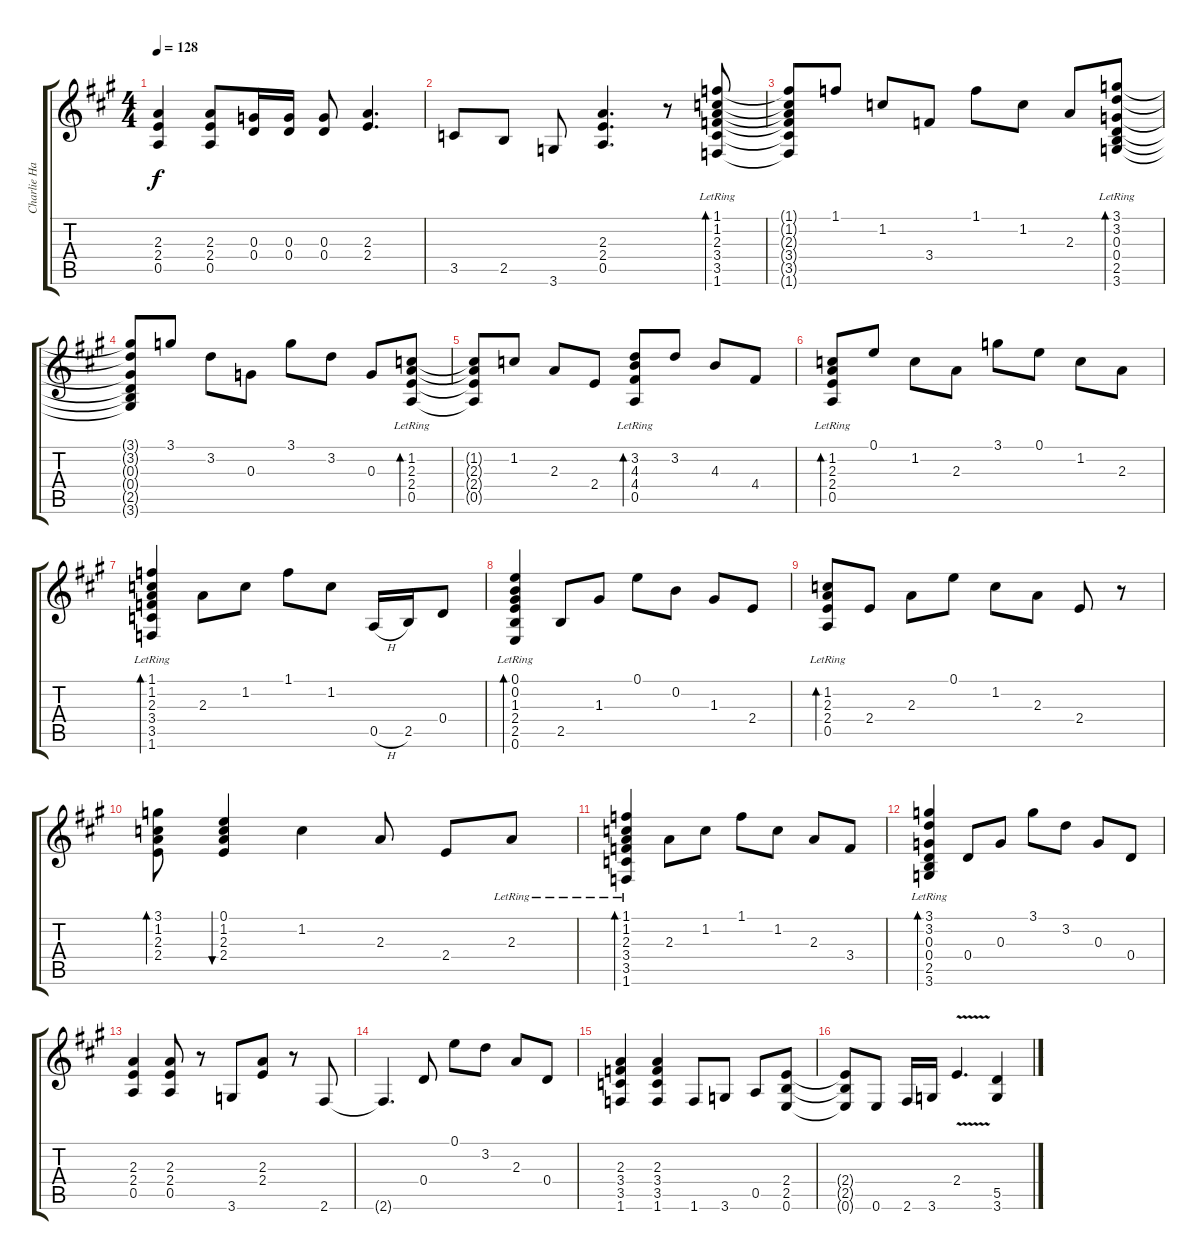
\track ("Charlie Hargrett Guitar" "Charlie Ha") {instrument overdrivenguitar}
\staff {score tabs}
\tuning (E4 B3 G3 D3 A2 E2) {hide}
\ts (4 4)
\tempo 128
\clef g2
\ks a
(2.3 2.4 0.5).4{dy f} (2.3 2.4 0.5).8 (0.3 0.4).16 (0.3 0.4).16 (0.3 0.4).8 (2.3 2.4).4{d} |
3.5.8 2.5.8 3.6.8 (2.3 2.4 0.5).4{d} r.8 (1.1 1.2 2.3 3.4{lr} 3.5{lr} 1.6{lr}).8{bd 480 instrument electricguitarclean} |
(1.1{t} 1.2{t} 2.3{t} 3.4{t} 3.5{t} 1.6{t}).8 1.1.8 1.2.8 3.4.8 1.1.8 1.2.8 2.3.8 (3.1{lr} 3.2{lr} 0.3{lr} 0.4{lr} 2.5{lr} 3.6{lr}).8{bd 480} |
(3.1{t} 3.2{t} 0.3{t} 0.4{t} 2.5{t} 3.6{t}).8 3.1.8 3.2.8 0.3.8 3.1.8 3.2.8 0.3.8 (1.2{lr} 2.3{lr} 2.4{lr} 0.5{lr}).8{bd 480} |
(1.2{t} 2.3{t} 2.4{t} 0.5{t}).8 1.2.8 2.3.8 2.4.8 (3.2{lr} 4.3{lr} 4.4{lr} 0.5{lr}).8{bd 480} 3.2.8 4.3.8 4.4.8 |
(1.2{lr} 2.3{lr} 2.4{lr} 0.5{lr}).8{bd 240} 0.1.8 1.2.8 2.3.8 3.1.8 0.1.8 1.2.8 2.3.8 |
(1.1{lr} 1.2{lr} 2.3{lr} 3.4{lr} 3.5{lr} 1.6{lr}).4{bd 60} 2.3.8 1.2.8 1.1.8 1.2.8 0.5{h}.16 2.5.16 0.4.8 |
(0.1{lr} 0.2{lr} 1.3{lr} 2.4{lr} 2.5{lr} 0.6{lr}).4{bd 120} 2.5.8 1.3.8 0.1.8 0.2.8 1.3.8 2.4.8 |
(1.2{lr} 2.3{lr} 2.4{lr} 0.5{lr}).8{bd 240} 2.4.8 2.3.8 0.1.8 1.2.8 2.3.8 2.4.8 r.8 |
(3.1 1.2 2.3 2.4).8{bd 480} (0.1 1.2 2.3 2.4).4{bu 240} 1.2.4 2.3.8 2.4.8 2.3{lr}.8 |
(1.1{lr} 1.2{lr} 2.3{lr} 3.4{lr} 3.5{lr} 1.6{lr}).4{bd 60} 2.3.8 1.2.8 1.1.8 1.2.8 2.3.8 3.4.8 |
(3.1{lr} 3.2{lr} 0.3{lr} 0.4{lr} 2.5{lr} 3.6{lr}).4{bd 480} 0.4.8 0.3.8 3.1.8 3.2.8 0.3.8 0.4.8 |
(2.3 2.4 0.5).4{instrument overdrivenguitar} (2.3 2.4 0.5).8 r.8 3.6.8 (2.3 2.4).8 r.8 2.6.8 |
2.6{t}.4{d} 0.4.8 0.1.8 3.2.8 2.3.8 0.4.8 |
(2.3 3.4 3.5 1.6).4 (2.3 3.4 3.5 1.6).4 1.6.8 3.6.8 0.5.8 (2.4 2.5 0.6).8 |
(2.4{t} 2.5{t} 0.6{t}).8 0.6.8 2.6.16 3.6.16 2.4{v}.4{d} (5.5 3.6).4
